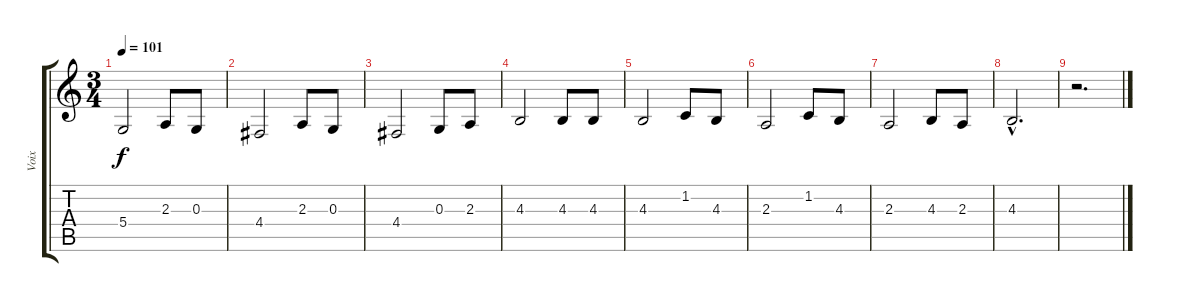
\track ("Voix" "Voix") {instrument flute}
\staff {score tabs}
\tuning (E4 B3 G3 D3 A2 E2) {hide}
\ts (3 4)
\tempo 101
\clef g2
\ks c
5.4.2{dy f} 2.3.8 0.3.8 |
4.4.2 2.3.8 0.3.8 |
4.4.2 0.3.8 2.3.8 |
4.3.2 4.3.8 4.3.8 |
4.3.2 1.2.8 4.3.8 |
2.3.2 1.2.8 4.3.8 |
2.3.2 4.3.8 2.3.8 |
4.3{hac}.2{d} |
r.2{d}
